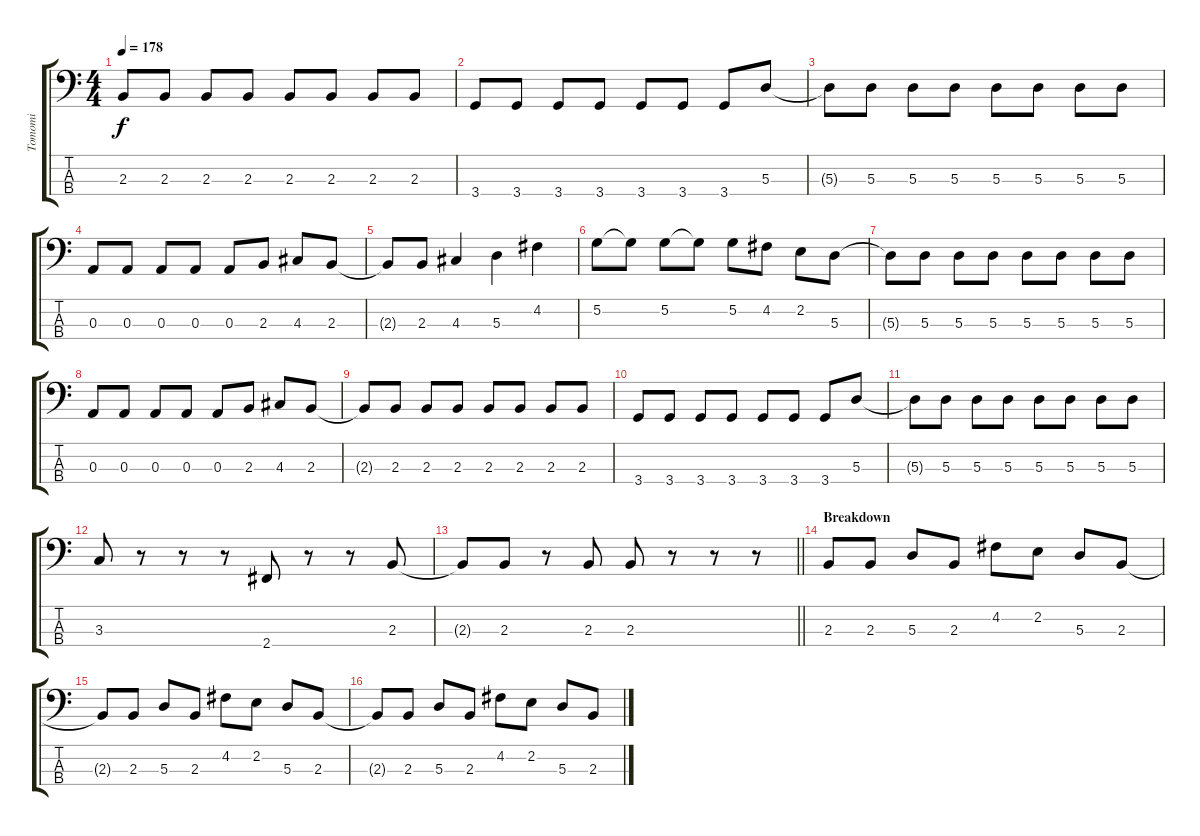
\track ("Tomomi" "Tomomi") {instrument electricbassfinger}
\staff {score tabs}
\tuning (G2 D2 A1 E1) {hide}
\ts (4 4)
\tempo 178
\clef f4
\ks c
2.3{t}.8{dy f} 2.3.8 2.3.8 2.3.8 2.3.8 2.3.8 2.3.8 2.3.8 |
3.4.8 3.4.8 3.4.8 3.4.8 3.4.8 3.4.8 3.4.8 5.3.8 |
5.3{t}.8 5.3.8 5.3.8 5.3.8 5.3.8 5.3.8 5.3.8 5.3.8 |
0.3.8 0.3.8 0.3.8 0.3.8 0.3.8 2.3.8 4.3.8 2.3.8 |
2.3{t}.8 2.3.8 4.3.4 5.3.4 4.2.4 |
5.2.8 5.2{t}.8 5.2.8 5.2{t}.8 5.2.8 4.2.8 2.2.8 5.3.8 |
5.3{t}.8 5.3.8 5.3.8 5.3.8 5.3.8 5.3.8 5.3.8 5.3.8 |
0.3.8 0.3.8 0.3.8 0.3.8 0.3.8 2.3.8 4.3.8 2.3.8 |
2.3{t}.8 2.3.8 2.3.8 2.3.8 2.3.8 2.3.8 2.3.8 2.3.8 |
3.4.8 3.4.8 3.4.8 3.4.8 3.4.8 3.4.8 3.4.8 5.3.8 |
5.3{t}.8 5.3.8 5.3.8 5.3.8 5.3.8 5.3.8 5.3.8 5.3.8 |
3.3.8 r.8 r.8 r.8 2.4.8 r.8 r.8 2.3.8 |
\barLineRight lightlight
2.3{t}.8 2.3.8 r.8 2.3.8 2.3.8 r.8 r.8 r.8 |
\section ("" "Breakdown")
2.3.8 2.3.8 5.3.8 2.3.8 4.2.8 2.2.8 5.3.8 2.3.8 |
2.3{t}.8 2.3.8 5.3.8 2.3.8 4.2.8 2.2.8 5.3.8 2.3.8 |
2.3{t}.8 2.3.8 5.3.8 2.3.8 4.2.8 2.2.8 5.3.8 2.3.8
